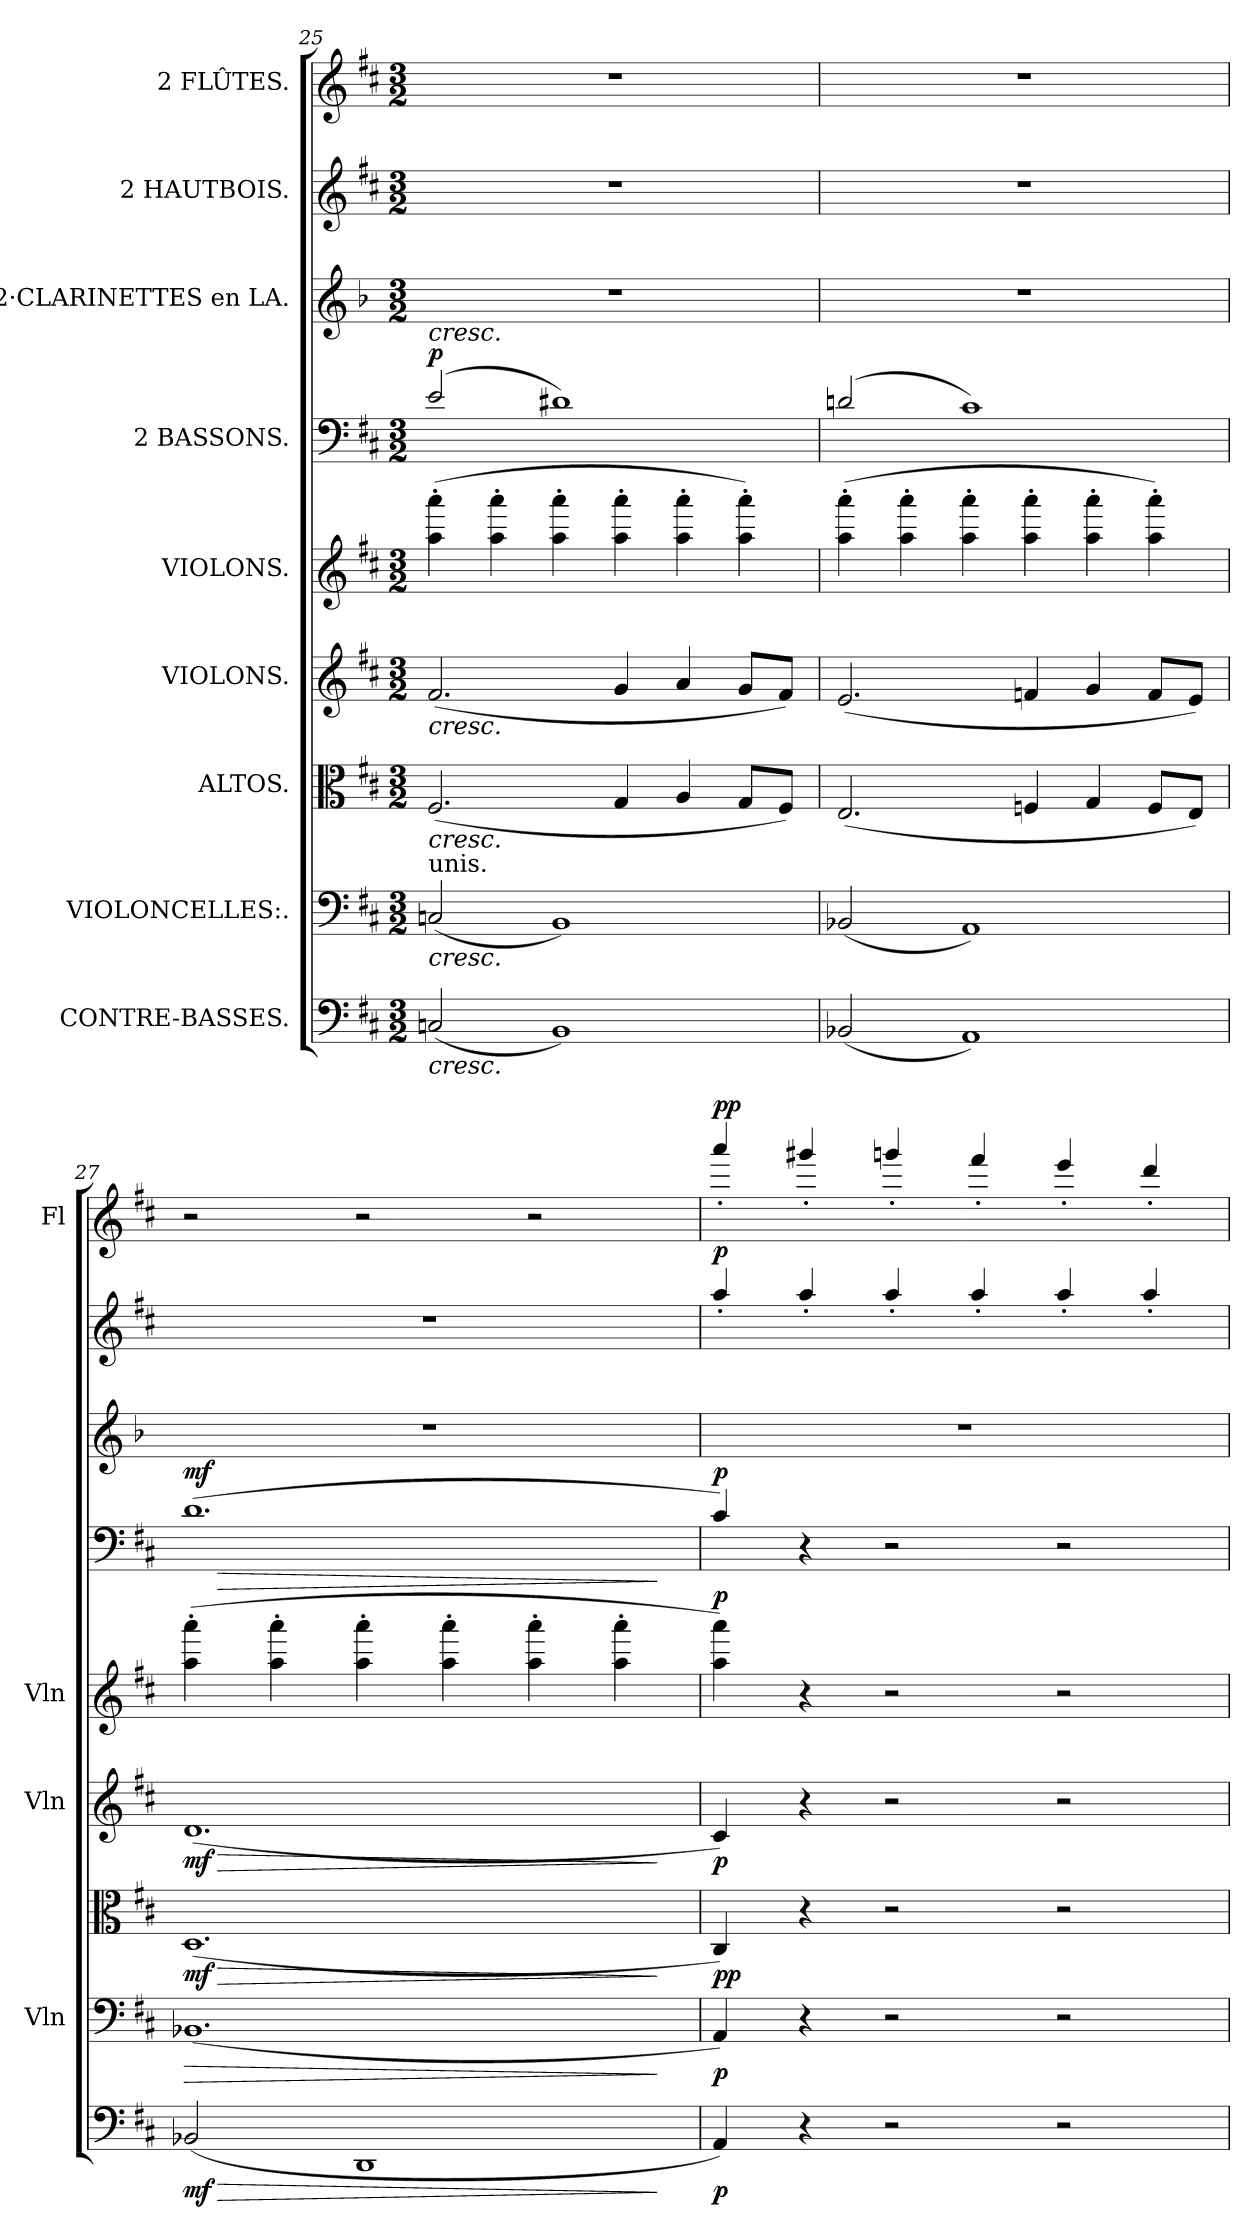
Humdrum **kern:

**kern	**dynam	**kern	**dynam	**kern	**dynam	**kern	**dynam	**kern	**dynam	**kern	**dynam	**kern	**kern	**dynam	**kern	**dynam
*part9	*part9	*part8	*part8	*part7	*part7	*part6	*part6	*part5	*part5	*part4	*part4	*part3	*part2	*part2	*part1	*part1
*staff9	*staff9	*staff8	*staff8	*staff7	*staff7	*staff6	*staff6	*staff5	*staff5	*staff4	*staff4	*staff3	*staff2	*staff2	*staff1	*staff1
*I"CONTRE-BASSES.	*	*I"VIOLONCELLES:.	*	*I"ALTOS.	*	*I"VIOLONS.	*	*I"VIOLONS.	*	*I"2 BASSONS.	*	*I"2·CLARINETTES en LA.	*I"2 HAUTBOIS.	*	*I"2 FLÛTES.	*
*	*	*I'Vln	*	*	*	*I'Vln	*	*I'Vln	*	*	*	*	*	*	*I'Fl	*
*clefF4	*	*clefF4	*	*clefC3	*	*clefG2	*	*clefG2	*	*clefF4	*	*clefG2	*clefG2	*	*clefG2	*
*	*	*	*	*	*	*	*	*	*	*	*	*ITrd2c3	*	*	*	*
*k[f#c#]	*	*k[f#c#]	*	*k[f#c#]	*	*k[f#c#]	*	*k[f#c#]	*	*k[f#c#]	*	*k[f#c#]	*k[f#c#]	*	*k[f#c#]	*
*D:	*	*D:	*	*D:	*	*D:	*	*D:	*	*D:	*	*D:	*D:	*	*D:	*
*M3/2	*	*M3/2	*	*M3/2	*	*M3/2	*	*M3/2	*	*M3/2	*	*M3/2	*M3/2	*	*M3/2	*
=25	=25	=25	=25	=25	=25	=25	=25	=25	=25	=25	=25	=25	=25	=25	=25	=25
!	!	!	!	!	!	!	!	!	!	!LO:TX:a:i:t=cresc.	!	!	!	!	!	!
!	!	!	!	!	!	!LO:TX:b:i:t=cresc.	!	!	!	!	!	!	!	!	!	!
!	!	!	!	!LO:TX:b:i:t=cresc.	!	!	!	!	!	!	!	!	!	!	!	!
!	!	!LO:TX:b:i:t=cresc.	!	!	!	!	!	!	!	!	!	!	!	!	!	!
!	!	!LO:TX:a:t=unis.	!	!	!	!	!	!	!	!	!	!	!	!	!	!
!LO:TX:b:i:t=cresc.	!	!	!	!	!	!	!	!	!	!	!	!	!	!	!	!
!	!	!	!	!	!	!	!	!	!	!	!LO:DY:a	!LO:N:vis=1	!LO:N:vis=1	!	!LO:N:vis=1	!
(<2Cn/	.	(<2Cn/	.	(<2.F#/	.	(<2.f#/	.	(>4aa\'> 4aaa\'>	.	(2e/	p	1.r	1.r	.	1.r	.
.	.	.	.	.	.	.	.	4aa\'> 4aaa\'>	.	.	.	.	.	.	.	.
1BB)	.	1BB)	.	.	.	.	.	4aa\'> 4aaa\'>	.	1d#X)	.	.	.	.	.	.
.	.	.	.	4G/	.	4g/	.	4aa\'> 4aaa\'>	.	.	.	.	.	.	.	.
.	.	.	.	4A/	.	4a/	.	4aa\'> 4aaa\'>	.	.	.	.	.	.	.	.
.	.	.	.	8G/L	.	8g/L	.	4aa\'> 4aaa\'>)	.	.	.	.	.	.	.	.
.	.	.	.	8F#/J)	.	8f#/J)	.	.	.	.	.	.	.	.	.	.
=26	=26	=26	=26	=26	=26	=26	=26	=26	=26	=26	=26	=26	=26	=26	=26	=26
!	!	!	!	!	!	!	!	!	!	!	!	!LO:N:vis=1	!LO:N:vis=1	!	!LO:N:vis=1	!
(<2BB-X/	.	(<2BB-X/	.	(<2.E/	.	(<2.e/	.	(>4aa\'> 4aaa\'>	.	(2dn/	.	1.r	1.r	.	1.r	.
.	.	.	.	.	.	.	.	4aa\'> 4aaa\'>	.	.	.	.	.	.	.	.
1AA)	.	1AA)	.	.	.	.	.	4aa\'> 4aaa\'>	.	1c#)	.	.	.	.	.	.
.	.	.	.	4Fn/	.	4fn/	.	4aa\'> 4aaa\'>	.	.	.	.	.	.	.	.
.	.	.	.	4G/	.	4g/	.	4aa\'> 4aaa\'>	.	.	.	.	.	.	.	.
.	.	.	.	8F/L	.	8f/L	.	4aa\'> 4aaa\'>)	.	.	.	.	.	.	.	.
.	.	.	.	8E/J)	.	8e/J)	.	.	.	.	.	.	.	.	.	.
=27	=27	=27	=27	=27	=27	=27	=27	=27	=27	=27	=27	=27	=27	=27	=27	=27
!	!LO:HP:b	!	!LO:HP:b	!	!LO:HP:b	!	!LO:HP:b	!	!	!	!LO:HP:b	!LO:N:vis=1	!LO:N:vis=1	!	!	!
!	!LO:DY:n=1:b	!	!LO:DY:n=1:b	!	!	!	!	!	!	!	!	!	!	!	!	!
!	!	!	!LO:DY:n=2:b	!	!LO:DY:n=1:b	!	!LO:DY:n=1:b	!	!	!	!LO:DY:n=1:a	!	!	!	!	!
(<2BB-X/	> mf	(<1.BB-X	> mf mf	(<1.D	> mf	(<1.d	> mf	(>4aa\'> 4aaa\'>	.	(>1.d	> mf	1.r	1.r	.	2r	.
.	.	.	.	.	.	.	.	4aa\'> 4aaa\'>	.	.	.	.	.	.	.	.
1DD	.	.	.	.	.	.	.	4aa\'> 4aaa\'>	.	.	.	.	.	.	2r	.
.	.	.	.	.	.	.	.	4aa\'> 4aaa\'>	.	.	.	.	.	.	.	.
.	.	.	.	.	.	.	.	4aa\'> 4aaa\'>	.	.	.	.	.	.	2r	.
.	.	.	.	.	.	.	.	4aa\'> 4aaa\'>	.	.	.	.	.	.	.	.
.	]	.	]	.	]	.	]	.	.	.	]	.	.	.	.	.
!!LO:LB:g=z
=28	=28	=28	=28	=28	=28	=28	=28	=28	=28	=28	=28	=28	=28	=28	=28	=28
!	!LO:DY:b	!	!LO:DY:b	!	!LO:DY:b	!	!	!	!	!	!	!LO:N:vis=1	!	!	!	!
!	!	!	!	!	!LO:DY:n=1:b	!	!LO:DY:b	!	!LO:DY:a	!	!LO:DY:a	!	!	!LO:DY:a	!	!LO:DY:a
!	!	!	!	!	!	!	!	!	!	!	!	!	!	!	!	!LO:DY:n=1:a
4AA/)	p	4AA/)	p	4C#/)	p p	4c#/)	p	4aa\ 4aaa\)	p	4c#/)	p	1.r	4aa'</	p	4aaa'</	p p
4r	.	4r	.	4r	.	4r	.	4r	.	4r	.	.	4aa'</	.	4ggg#X'</	.
2r	.	2r	.	2r	.	2r	.	2r	.	2r	.	.	4aa'</	.	4gggn'</	.
.	.	.	.	.	.	.	.	.	.	.	.	.	4aa'</	.	4fff#'</	.
2r	.	2r	.	2r	.	2r	.	2r	.	2r	.	.	4aa'</	.	4eee'</	.
.	.	.	.	.	.	.	.	.	.	.	.	.	4aa'</	.	4ddd'</	.
=	=	=	=	=	=	=	=	=	=	=	=	=	=	=	=	=
*-	*-	*-	*-	*-	*-	*-	*-	*-	*-	*-	*-	*-	*-	*-	*-	*-
